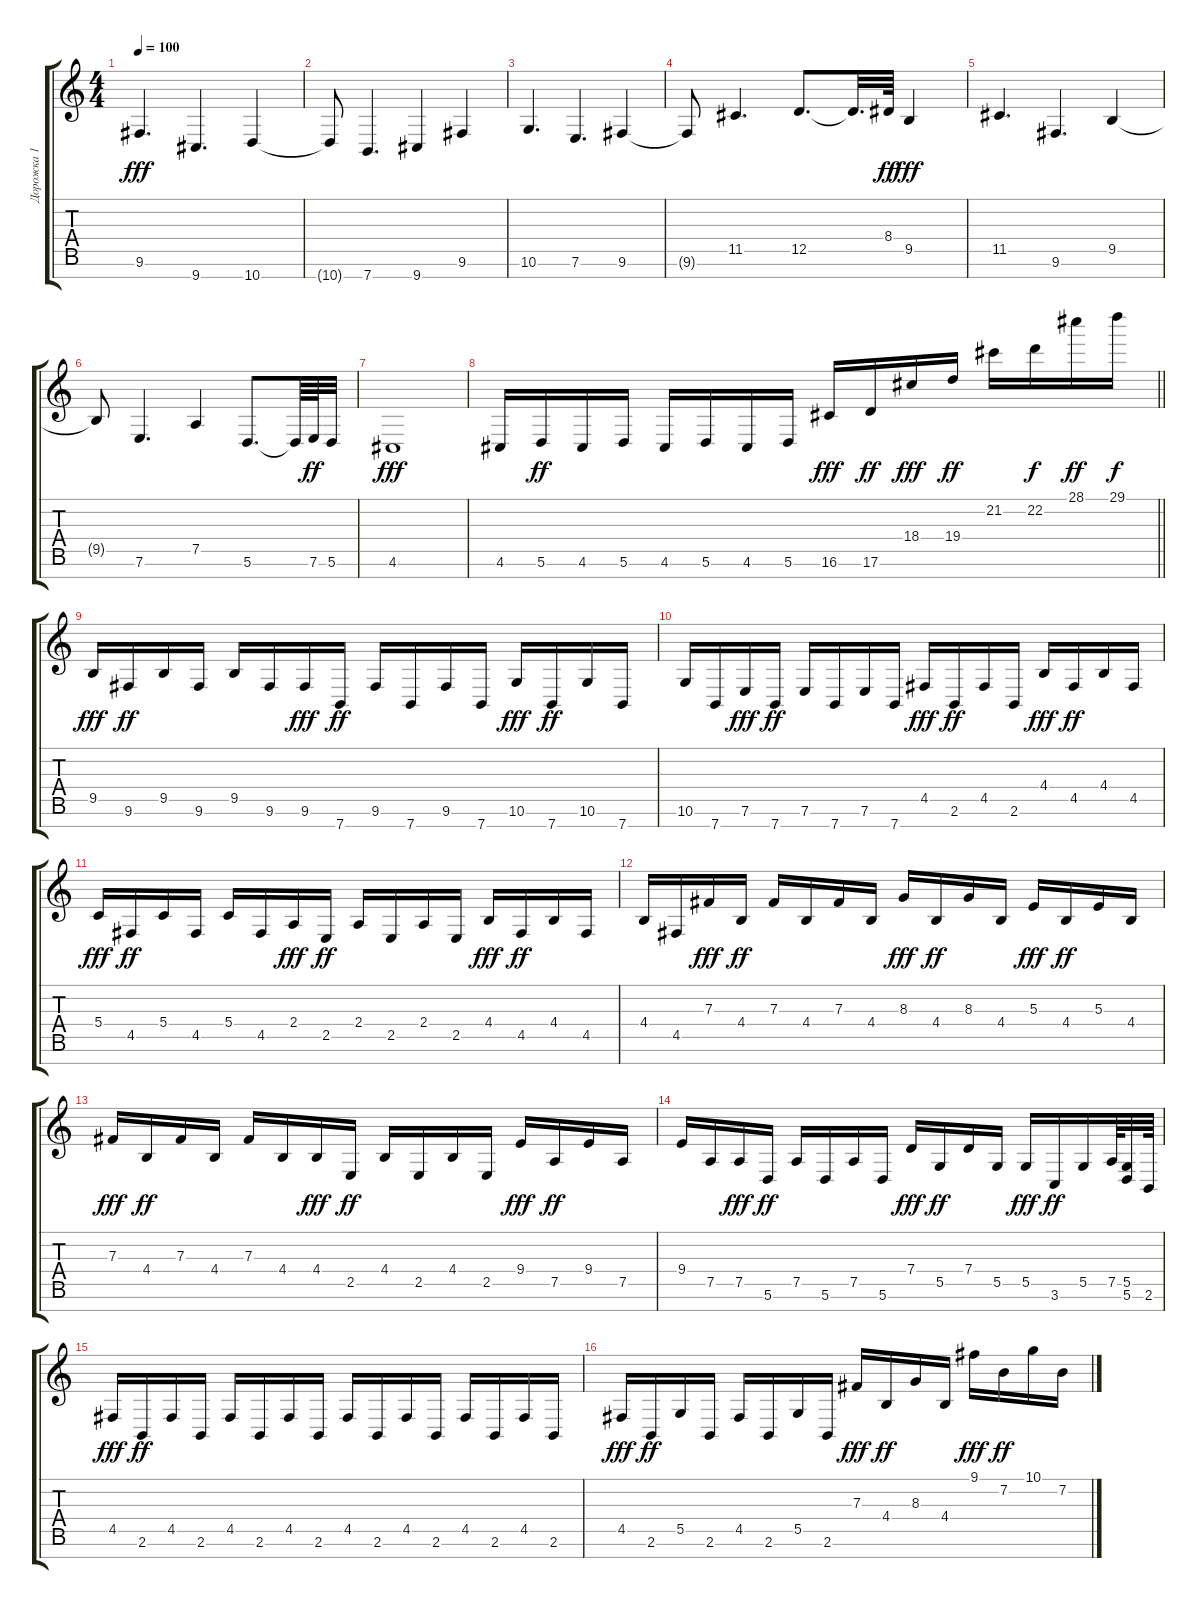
\track ("Дорожка 1" "Дорожка 1") {instrument lead1square}
\staff {score tabs}
\tuning (A4 E4 B3 G3 D3 A2 E2) {hide}
\ts (4 4)
\tempo 100
\clef g2
\ks c
9.6.4{d dy fff} 9.7.4{d} 10.7.4 |
10.7{t}.8 7.7.4{d} 9.7.4 9.6.4 |
10.6.4{d} 7.6.4{d} 9.6.4 |
9.6{t}.8 11.5.4{d} 12.5.8{d} 12.5{t}.32{d} 8.4.64{dy ff} 9.5.4{dy fff} |
11.5.4{d} 9.6.4{d} 9.5.4 |
9.5{t}.8 7.6.4{d} 7.5.4 5.6.8{d} 5.6{t}.64 7.6.64{dy ff} 5.6.32 |
4.6.1{dy fff} |
\barLineRight lightlight
4.6.16 5.6.16{dy ff} 4.6.16 5.6.16 4.6.16 5.6.16 4.6.16 5.6.16 16.6.16{dy fff} 17.6.16{dy ff} 18.4.16{dy fff} 19.4.16{dy ff} 21.2.16 22.2.16{dy f} 28.1.16{dy ff} 29.1.16{dy f} |
\section ("" "")
9.5.16{dy fff} 9.6.16{dy ff} 9.5.16 9.6.16 9.5.16 9.6.16 9.6.16{dy fff} 7.7.16{dy ff} 9.6.16 7.7.16 9.6.16 7.7.16 10.6.16{dy fff} 7.7.16{dy ff} 10.6.16 7.7.16 |
10.6.16 7.7.16 7.6.16{dy fff} 7.7.16{dy ff} 7.6.16 7.7.16 7.6.16 7.7.16 4.5.16{dy fff} 2.6.16{dy ff} 4.5.16 2.6.16 4.4.16{dy fff} 4.5.16{dy ff} 4.4.16 4.5.16 |
5.4.16{dy fff} 4.5.16{dy ff} 5.4.16 4.5.16 5.4.16 4.5.16 2.4.16{dy fff} 2.5.16{dy ff} 2.4.16 2.5.16 2.4.16 2.5.16 4.4.16{dy fff} 4.5.16{dy ff} 4.4.16 4.5.16 |
4.4.16 4.5.16 7.3.16{dy fff} 4.4.16{dy ff} 7.3.16 4.4.16 7.3.16 4.4.16 8.3.16{dy fff} 4.4.16{dy ff} 8.3.16 4.4.16 5.3.16{dy fff} 4.4.16{dy ff} 5.3.16 4.4.16 |
7.3.16{dy fff} 4.4.16{dy ff} 7.3.16 4.4.16 7.3.16 4.4.16 4.4.16{dy fff} 2.5.16{dy ff} 4.4.16 2.5.16 4.4.16 2.5.16 9.4.16{dy fff} 7.5.16{dy ff} 9.4.16 7.5.16 |
9.4.16 7.5.16 7.5.16{dy fff} 5.6.16{dy ff} 7.5.16 5.6.16 7.5.16 5.6.16 7.4.16{dy fff} 5.5.16{dy ff} 7.4.16 5.5.16 5.5.16{dy fff} 3.6.16{dy ff} 5.5.16 7.5.64 (5.5 5.6).32 2.6.64 |
4.5.16{dy fff} 2.6.16{dy ff} 4.5.16 2.6.16 4.5.16 2.6.16 4.5.16 2.6.16 4.5.16 2.6.16 4.5.16 2.6.16 4.5.16 2.6.16 4.5.16 2.6.16 |
4.5.16{dy fff} 2.6.16{dy ff} 5.5.16 2.6.16 4.5.16 2.6.16 5.5.16 2.6.16 7.3.16{dy fff} 4.4.16{dy ff} 8.3.16 4.4.16 9.1.16{dy fff} 7.2.16{dy ff} 10.1.16 7.2.16
